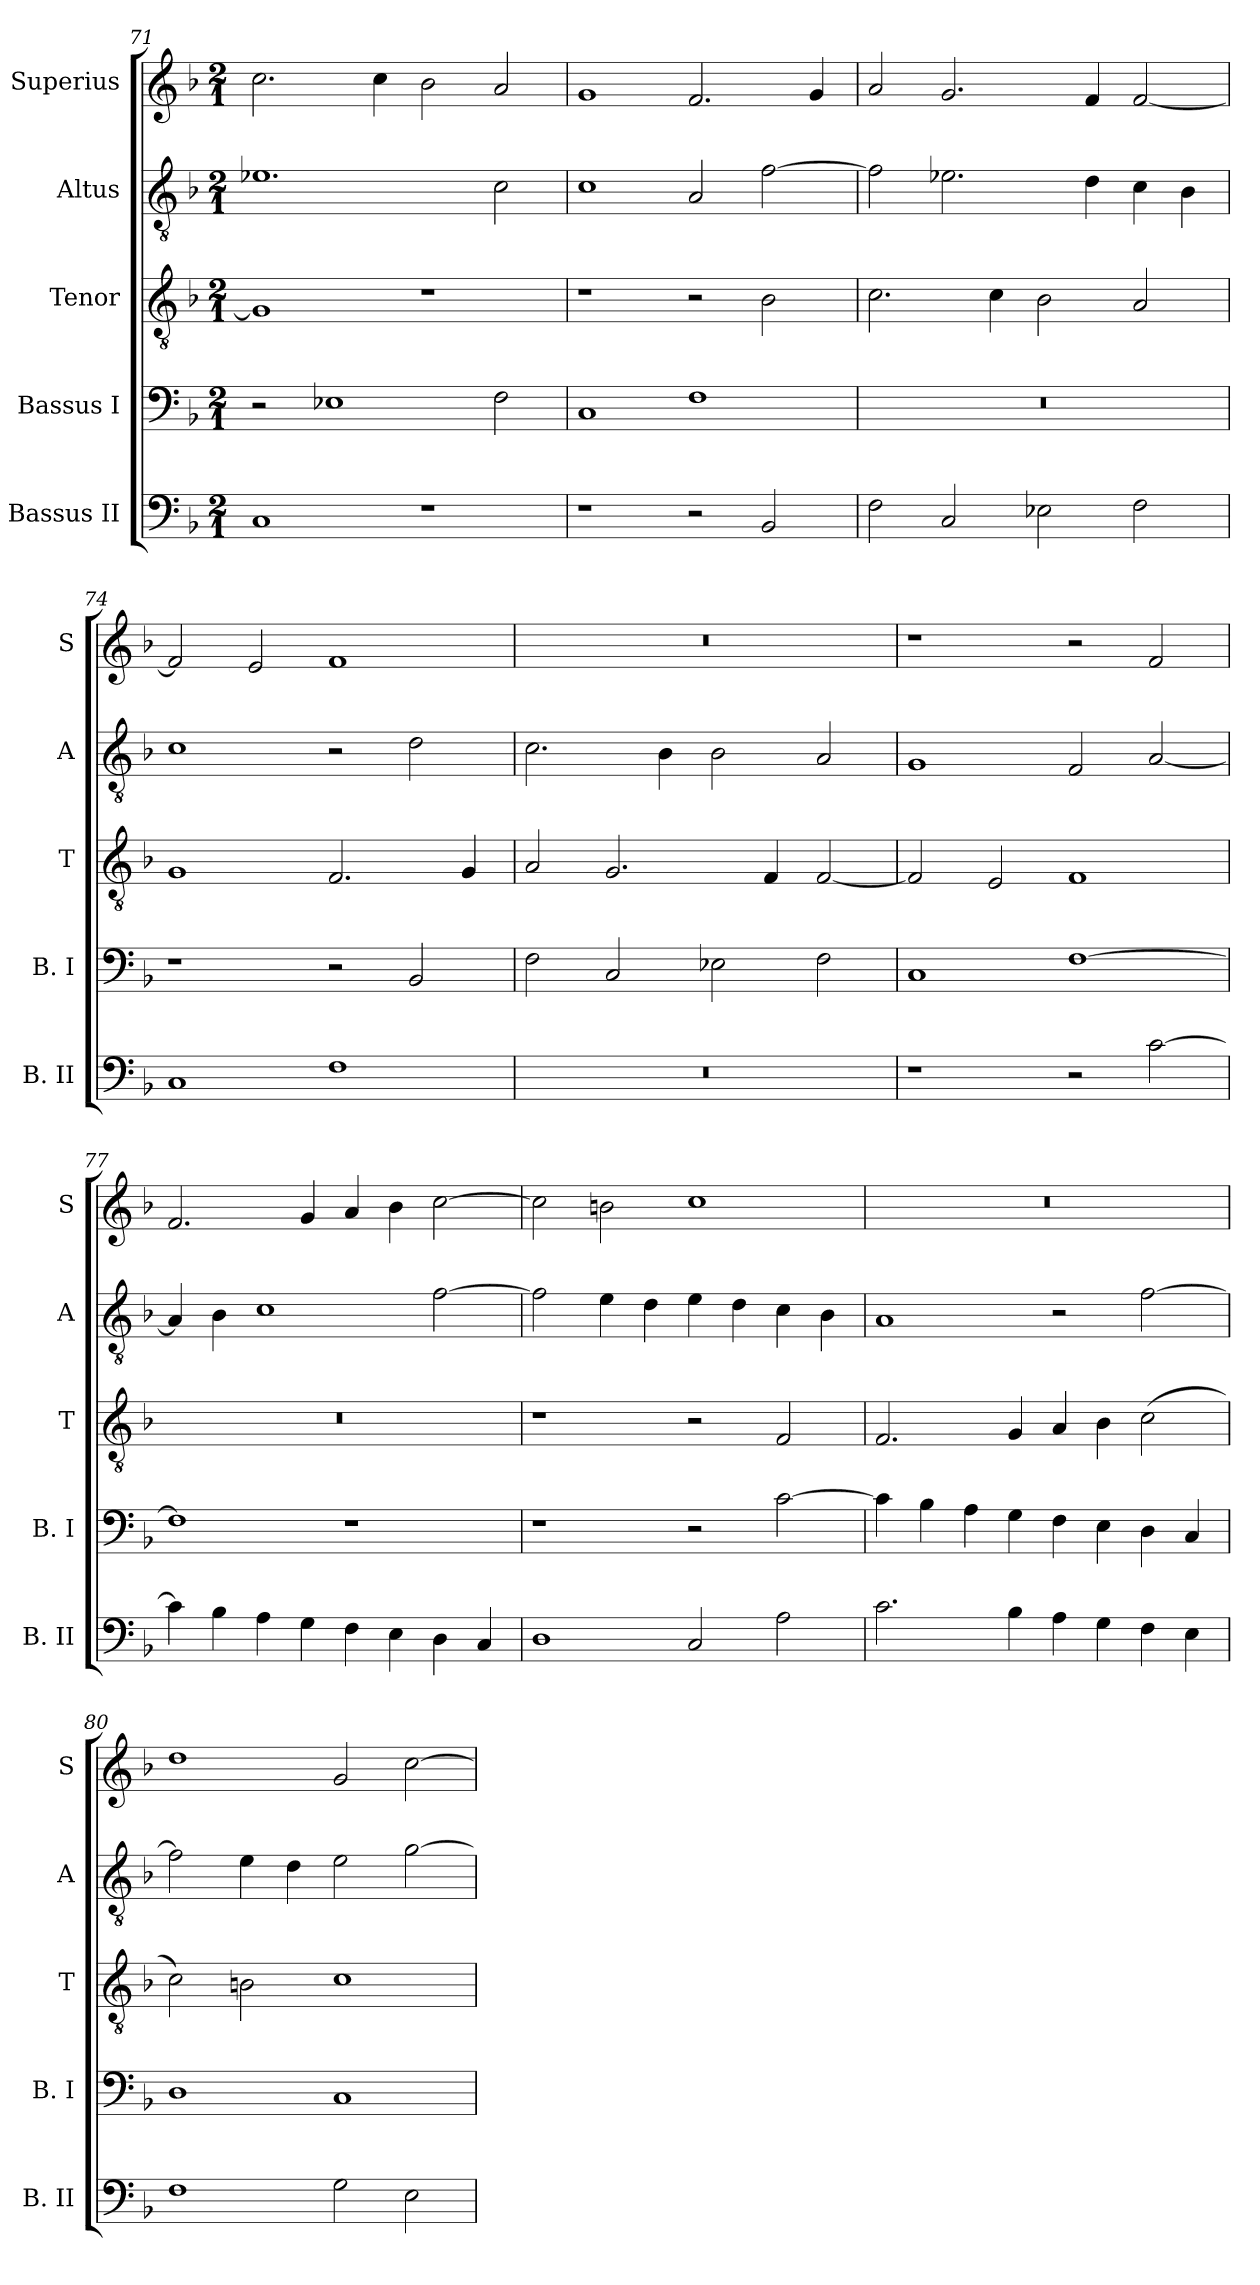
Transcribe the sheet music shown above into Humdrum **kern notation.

**kern	**kern	**kern	**kern	**kern
*part5	*part4	*part3	*part2	*part1
*staff5	*staff4	*staff3	*staff2	*staff1
*I"Bassus II	*I"Bassus I	*I"Tenor	*I"Altus	*I"Superius
*I'B. II	*I'B. I	*I'T	*I'A	*I'S
*clefF4	*clefF4	*clefGv2	*clefGv2	*clefG2
*k[b-]	*k[b-]	*k[b-]	*k[b-]	*k[b-]
*F:	*F:	*F:	*F:	*F:
*M2/1	*M2/1	*M2/1	*M2/1	*M2/1
=71	=71	=71	=71	=71
1C	2r	1G]	1.e-X	2.cc
.	1E-X	.	.	.
.	.	.	.	4cc
1r	.	1r	.	2b-
.	2F	.	2c	2a
=72	=72	=72	=72	=72
1r	1C	1r	1c	1g
2r	1F	2r	2A	2.f
2BB-	.	2B-	[2f	.
.	.	.	.	4g
=73	=73	=73	=73	=73
2F	0r	2.c	2f]	2a
2C	.	.	2.e-X	2.g
.	.	4c	.	.
2E-X	.	2B-	.	.
.	.	.	4d	4f
2F	.	2A	4c	[2f
.	.	.	4B-	.
=74	=74	=74	=74	=74
1C	1r	1G	1c	2f]
.	.	.	.	2e
1F	2r	2.F	2r	1f
.	2BB-	.	2d	.
.	.	4G	.	.
=75	=75	=75	=75	=75
0r	2F	2A	2.c	0r
.	2C	2.G	.	.
.	.	.	4B-	.
.	2E-X	.	2B-	.
.	.	4F	.	.
.	2F	[2F	2A	.
=76	=76	=76	=76	=76
1r	1C	2F]	1G	1r
.	.	2E	.	.
2r	[1F	1F	2F	2r
[2c	.	.	[2A	2f
=77	=77	=77	=77	=77
4c]	1F]	0r	4A]	2.f
4B-	.	.	4B-	.
4A	.	.	1c	.
4G	.	.	.	4g
4F	1r	.	.	4a
4E	.	.	.	4b-
4D	.	.	[2f	[2cc
4C	.	.	.	.
=78	=78	=78	=78	=78
1D	1r	1r	2f]	2cc]
.	.	.	4e	2bn
.	.	.	4d	.
2C	2r	2r	4e	1cc
.	.	.	4d	.
2A	[2c	2F	4c	.
.	.	.	4B-	.
=79	=79	=79	=79	=79
2.c	4c]	2.F	1A	0r
.	4B-	.	.	.
.	4A	.	.	.
4B-	4G	4G	.	.
4A	4F	4A	2r	.
4G	4E	4B-	.	.
4F	4D	(2c	[2f	.
4E	4C	.	.	.
=80	=80	=80	=80	=80
1F	1D	2c)	2f]	1dd
.	.	2Bn	4e	.
.	.	.	4d	.
2G	1C	1c	2e	2g
2E	.	.	[2g	[2cc
=	=	=	=	=
*-	*-	*-	*-	*-
